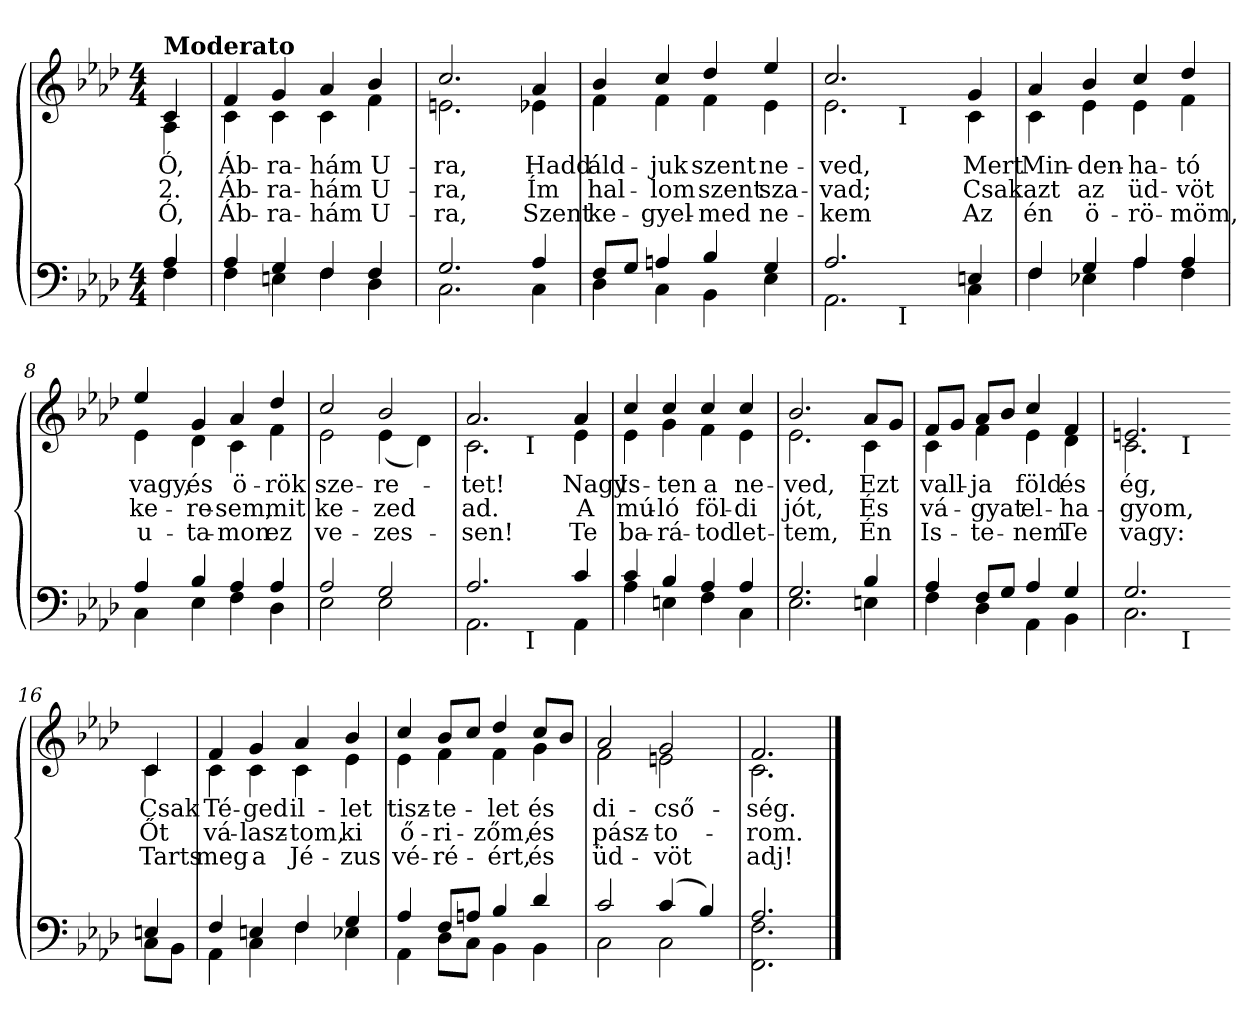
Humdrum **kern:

**kern	**kern	**text	**text	**text
*part2	*part1	*part1	*part1	*part1
*staff2	*staff1	*staff1	*staff1	*staff1
*clefF4	*clefG2	*	*	*
*k[b-e-a-d-]	*k[b-e-a-d-]	*	*	*
*A-:	*A-:	*	*	*
*M4/4	*M4/4	*	*	*
=1	=1	=1	=1	=1
*^	*^	*	*	*
!	!	!LO:TX:a:B:t=Moderato	!	!	!	!
!	!	!	!	!LO:LY:b	!LO:LY:b	!LO:LY:b
4A-/	4F\	4c/	4A-\	Ó,	2.	Ó,
=2	=2	=2	=2	=2	=2	=2
!	!	!	!	!LO:LY:b	!LO:LY:b	!LO:LY:b
4A-/	4F\	4f/	4c\	Áb-	Áb-	Áb-
!	!	!	!	!LO:LY:b	!LO:LY:b	!LO:LY:b
4G/	4En\	4g/	4c\	-ra-	-ra-	-ra-
!	!	!	!	!LO:LY:b	!LO:LY:b	!LO:LY:b
4F/	4F\	4a-/	4c\	-hám	-hám	-hám
!	!	!	!	!LO:LY:b	!LO:LY:b	!LO:LY:b
4F/	4D-\	4b-/	4f\	U-	U-	U-
=3	=3	=3	=3	=3	=3	=3
!	!	!	!	!LO:LY:b	!LO:LY:b	!LO:LY:b
2.G/	2.C\	2.cc/	2.en\	-ra,	-ra,	-ra,
!	!	!	!	!LO:LY:b	!LO:LY:b	!LO:LY:b
4A-/	4C\	4a-/	4e-X\	Hadd	Ím	Szent
=4	=4	=4	=4	=4	=4	=4
!	!	!	!	!LO:LY:b	!LO:LY:b	!LO:LY:b
8F/L	4D-\	4b-/	4f\	áld-	hal-	ke-
8G/J	.	.	.	.	.	.
!	!	!	!	!LO:LY:b	!LO:LY:b	!LO:LY:b
4An/	4C\	4cc/	4f\	-juk	-lom	-gyel-
!	!	!	!	!LO:LY:b	!LO:LY:b	!LO:LY:b
4B-/	4BB-\	4dd-/	4f\	szent	szent	-med
!	!	!	!	!LO:LY:b	!LO:LY:b	!LO:LY:b
4G/	4E-\	4ee-/	4e-\	ne-	sza-	ne-
=5	=5	=5	=5	=5	=5	=5
!	!	!	!	!LO:LY:b	!LO:LY:b	!LO:LY:b
*	*^	*	*^	*	*	*
2.A-/	2.AA-\	2ryy	2.cc/	2.e-\	2ryy	-ved,	-vad;	-kem
!	!	!	!	!	!LO:TX:b:t=I	!	!	!
!	!	!LO:TX:b:t=I	!	!	!	!	!	!
.	.	4ryy	.	.	4ryy	.	.	.
*	*v	*v	*	*	*	*	*	*
*	*	*	*v	*v	*	*	*
!!LO:LB:g=z
=6-	=6-	=6-	=6-	=6-	=6-	=6-
*	*^	*	*^	*	*	*
!	!	!	!	!	!	!LO:LY:b	!LO:LY:b	!LO:LY:b
*	*v	*v	*	*	*	*	*	*
*	*	*	*v	*v	*	*	*
4En/	4C\	4g/	4c\	Mert	Csak	Az
=7	=7	=7	=7	=7	=7	=7
!	!	!	!	!LO:LY:b	!LO:LY:b	!LO:LY:b
4F/	4F\	4a-/	4c\	Min-	azt	én
!	!	!	!	!LO:LY:b	!LO:LY:b	!LO:LY:b
4G/	4E-X\	4b-/	4e-\	-den-	az	ö-
!	!	!	!	!LO:LY:b	!LO:LY:b	!LO:LY:b
4A-/	4A-\	4cc/	4e-\	-ha-	üd-	-rö-
!	!	!	!	!LO:LY:b	!LO:LY:b	!LO:LY:b
4A-/	4F\	4dd-/	4f\	-tó	-vöt	-möm,
=8	=8	=8	=8	=8	=8	=8
!	!	!	!	!LO:LY:b	!LO:LY:b	!LO:LY:b
4A-/	4C\	4ee-/	4e-\	vagy,	ke-	u-
!	!	!	!	!LO:LY:b	!LO:LY:b	!LO:LY:b
4B-/	4E-\	4g/	4d-\	és	-re-	-ta-
!	!	!	!	!LO:LY:b	!LO:LY:b	!LO:LY:b
4A-/	4F\	4a-/	4c\	ö-	-sem,	-mon
!	!	!	!	!LO:LY:b	!LO:LY:b	!LO:LY:b
4A-/	4D-\	4dd-/	4f\	-rök	mit	ez
=9	=9	=9	=9	=9	=9	=9
!	!	!	!	!LO:LY:b	!LO:LY:b	!LO:LY:b
2A-/	2E-\	2cc/	2e-\	sze-	ke-	ve-
!	!	!	!	!LO:LY:b	!LO:LY:b	!LO:LY:b
2G/	2E-\	2b-/	(<4e-\	-re-	-zed	-zes-
.	.	.	4d-\)	.	.	.
=10	=10	=10	=10	=10	=10	=10
!	!	!	!	!LO:LY:b	!LO:LY:b	!LO:LY:b
*	*^	*	*^	*	*	*
2.A-/	2.AA-\	2ryy	2.a-/	2.c\	2ryy	-tet!	ad.	-sen!
!	!	!	!	!	!LO:TX:b:t=I	!	!	!
!	!	!LO:TX:b:t=I	!	!	!	!	!	!
.	.	4ryy	.	.	4ryy	.	.	.
*	*v	*v	*	*	*	*	*	*
*	*	*	*v	*v	*	*	*
!!LO:LB:g=z
=11-	=11-	=11-	=11-	=11-	=11-	=11-
*	*^	*	*^	*	*	*
!	!	!	!	!	!	!LO:LY:b	!LO:LY:b	!LO:LY:b
*	*v	*v	*	*	*	*	*	*
*	*	*	*v	*v	*	*	*
4c/	4AA-\	4a-/	4e-\	Nagy	A	Te
=12	=12	=12	=12	=12	=12	=12
!	!	!	!	!LO:LY:b	!LO:LY:b	!LO:LY:b
4c/	4A-\	4cc/	4e-\	Is-	mú-	ba-
!	!	!	!	!LO:LY:b	!LO:LY:b	!LO:LY:b
4B-/	4En\	4cc/	4g\	-ten	-ló	-rá-
!	!	!	!	!LO:LY:b	!LO:LY:b	!LO:LY:b
4A-/	4F\	4cc/	4f\	a	föl-	-tod
!	!	!	!	!LO:LY:b	!LO:LY:b	!LO:LY:b
4A-/	4C\	4cc/	4e-\	ne-	-di	let-
=13	=13	=13	=13	=13	=13	=13
!	!	!	!	!LO:LY:b	!LO:LY:b	!LO:LY:b
2.G/	2.E-\	2.b-/	2.e-\	-ved,	jót,	-tem,
!	!	!	!	!LO:LY:b	!LO:LY:b	!LO:LY:b
4B-/	4En\	8a-/L	4c\	Ezt	És	Én
.	.	8g/J	.	.	.	.
=14	=14	=14	=14	=14	=14	=14
!	!	!	!	!LO:LY:b	!LO:LY:b	!LO:LY:b
4A-/	4F\	8f/L	4c\	vall-	vá-	Is-
.	.	8g/J	.	.	.	.
!	!	!	!	!LO:LY:b	!LO:LY:b	!LO:LY:b
8F/L	4D-\	8a-/L	4f\	-ja	-gyat	-te-
8G/J	.	8b-/J	.	.	.	.
!	!	!	!	!LO:LY:b	!LO:LY:b	!LO:LY:b
4A-/	4AA-\	4cc/	4e-\	föld	el-	-nem
!	!	!	!	!LO:LY:b	!LO:LY:b	!LO:LY:b
4G/	4BB-\	4f/	4d-\	és	-ha-	Te
=15	=15	=15	=15	=15	=15	=15
!	!	!	!	!LO:LY:b	!LO:LY:b	!LO:LY:b
*	*^	*	*^	*	*	*
2.G/	2.C\	4...ryy	2.en/	2.c\	4...ryy	ég,	-gyom,	vagy:
!	!	!	!	!	!LO:TX:b:t=I	!	!	!
!	!	!LO:TX:b:t=I	!	!	!	!	!	!
.	.	4ryy	.	.	4ryy	.	.	.
.	.	32ryy	.	.	32ryy	.	.	.
*	*v	*v	*	*	*	*	*	*
*	*	*	*v	*v	*	*	*
!!LO:LB:g=z
=16-	=16-	=16-	=16-	=16-	=16-	=16-
*	*^	*	*^	*	*	*
!	!	!	!	!	!	!LO:LY:b	!LO:LY:b	!LO:LY:b
*	*v	*v	*	*	*	*	*	*
*	*	*	*v	*v	*	*	*
4En/	8C\L	4c/	4c\	Csak	Őt	Tarts
.	8BB-\J	.	.	.	.	.
=17	=17	=17	=17	=17	=17	=17
!	!	!	!	!LO:LY:b	!LO:LY:b	!LO:LY:b
4F/	4AA-\	4f/	4c\	Té-	vá-	meg
!	!	!	!	!LO:LY:b	!LO:LY:b	!LO:LY:b
4En/	4C\	4g/	4c\	-ged	-lasz-	a
!	!	!	!	!LO:LY:b	!LO:LY:b	!LO:LY:b
4F/	4F\	4a-/	4c\	il-	-tom,	Jé-
!	!	!	!	!LO:LY:b	!LO:LY:b	!LO:LY:b
4G/	4E-\	4b-/	4e-\	-let	ki	-zus
=18	=18	=18	=18	=18	=18	=18
!	!	!	!	!LO:LY:b	!LO:LY:b	!LO:LY:b
4A-/	4AA-\	4cc/	4e-\	tisz-	ő-	vé-
!	!	!	!	!LO:LY:b	!LO:LY:b	!LO:LY:b
8F/L	8D-\L	8b-/L	4f\	-te-	-ri-	-ré-
8An/J	8C\J	8cc/J	.	.	.	.
!	!	!	!	!LO:LY:b	!LO:LY:b	!LO:LY:b
4B-/	4BB-\	4dd-/	4f\	-let	-zőm,	-ért,
!	!	!	!	!LO:LY:b	!LO:LY:b	!LO:LY:b
4d-/	4BB-\	8cc/L	4g\	és	és	és
.	.	8b-/J	.	.	.	.
=19	=19	=19	=19	=19	=19	=19
!	!	!	!	!LO:LY:b	!LO:LY:b	!LO:LY:b
2c/	2C\	2a-/	2f\	di-	pász-	üd-
!	!	!	!	!LO:LY:b	!LO:LY:b	!LO:LY:b
(>4c/	2C\	2g/	2en\	-cső-	-to-	-vöt
4B-/)	.	.	.	.	.	.
=20	=20	=20	=20	=20	=20	=20
!	!	!	!	!LO:LY:b	!LO:LY:b	!LO:LY:b
2.A-/	2.FF\ 2.F\	2.f/	2.c\	-ség.	-rom.	adj!
*v	*v	*	*	*	*	*
*	*v	*v	*	*	*
==	==	==	==	==
*-	*-	*-	*-	*-
